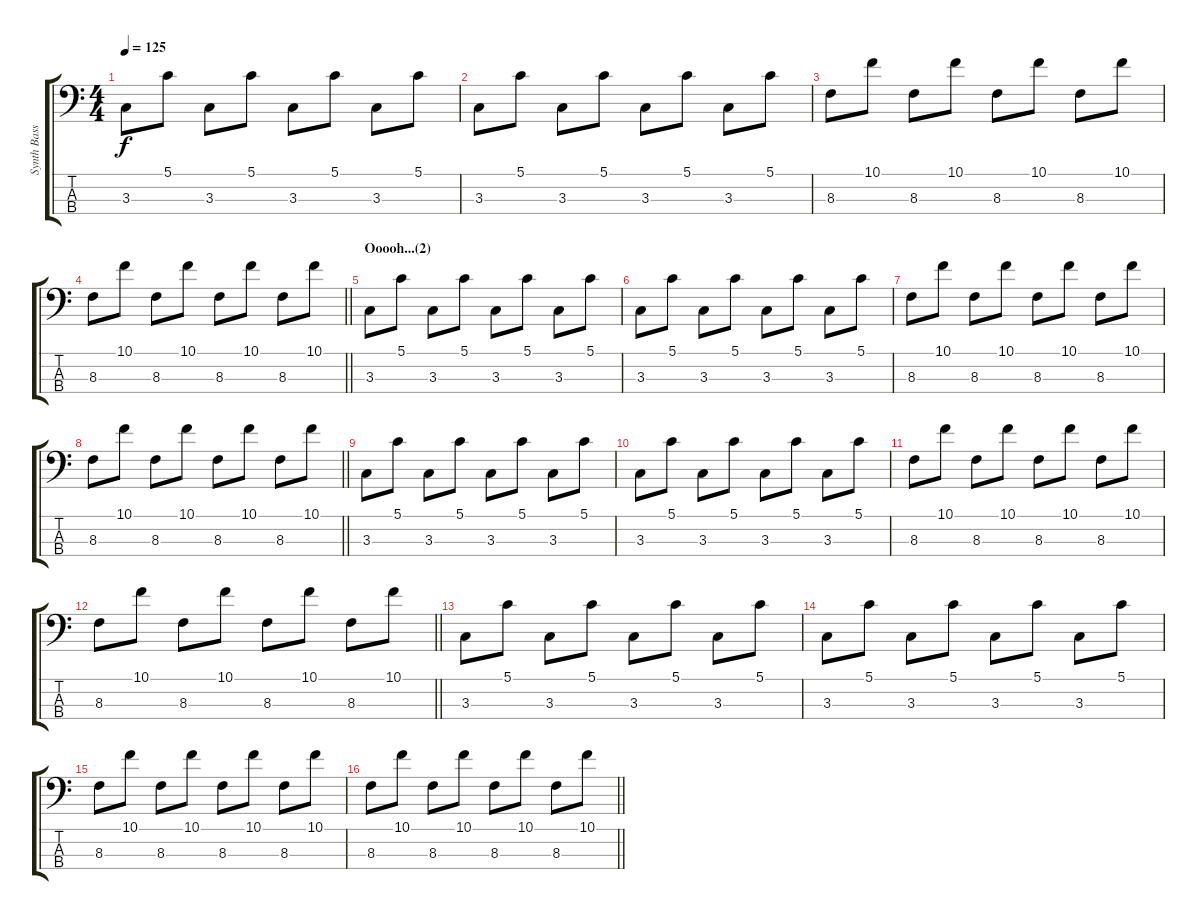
\track ("Synth Bass (Gillian Gilbert)" "Synth Bass") {instrument synthbass1}
\staff {score tabs}
\tuning (G2 D2 A1 E1) {hide}
\ts (4 4)
\tempo 125
\clef f4
\ks c
3.3.8{dy f} 5.1.8 3.3.8 5.1.8 3.3.8 5.1.8 3.3.8 5.1.8 |
3.3.8 5.1.8 3.3.8 5.1.8 3.3.8 5.1.8 3.3.8 5.1.8 |
8.3.8 10.1.8 8.3.8 10.1.8 8.3.8 10.1.8 8.3.8 10.1.8 |
\barLineRight lightlight
8.3.8 10.1.8 8.3.8 10.1.8 8.3.8 10.1.8 8.3.8 10.1.8 |
\section ("" "Ooooh...(2)")
3.3.8 5.1.8 3.3.8 5.1.8 3.3.8 5.1.8 3.3.8 5.1.8 |
3.3.8 5.1.8 3.3.8 5.1.8 3.3.8 5.1.8 3.3.8 5.1.8 |
8.3.8 10.1.8 8.3.8 10.1.8 8.3.8 10.1.8 8.3.8 10.1.8 |
\barLineRight lightlight
8.3.8 10.1.8 8.3.8 10.1.8 8.3.8 10.1.8 8.3.8 10.1.8 |
3.3.8 5.1.8 3.3.8 5.1.8 3.3.8 5.1.8 3.3.8 5.1.8 |
3.3.8 5.1.8 3.3.8 5.1.8 3.3.8 5.1.8 3.3.8 5.1.8 |
8.3.8 10.1.8 8.3.8 10.1.8 8.3.8 10.1.8 8.3.8 10.1.8 |
\barLineRight lightlight
8.3.8 10.1.8 8.3.8 10.1.8 8.3.8 10.1.8 8.3.8 10.1.8 |
3.3.8 5.1.8 3.3.8 5.1.8 3.3.8 5.1.8 3.3.8 5.1.8 |
3.3.8 5.1.8 3.3.8 5.1.8 3.3.8 5.1.8 3.3.8 5.1.8 |
8.3.8 10.1.8 8.3.8 10.1.8 8.3.8 10.1.8 8.3.8 10.1.8 |
\barLineRight lightlight
8.3.8 10.1.8 8.3.8 10.1.8 8.3.8 10.1.8 8.3.8 10.1.8
